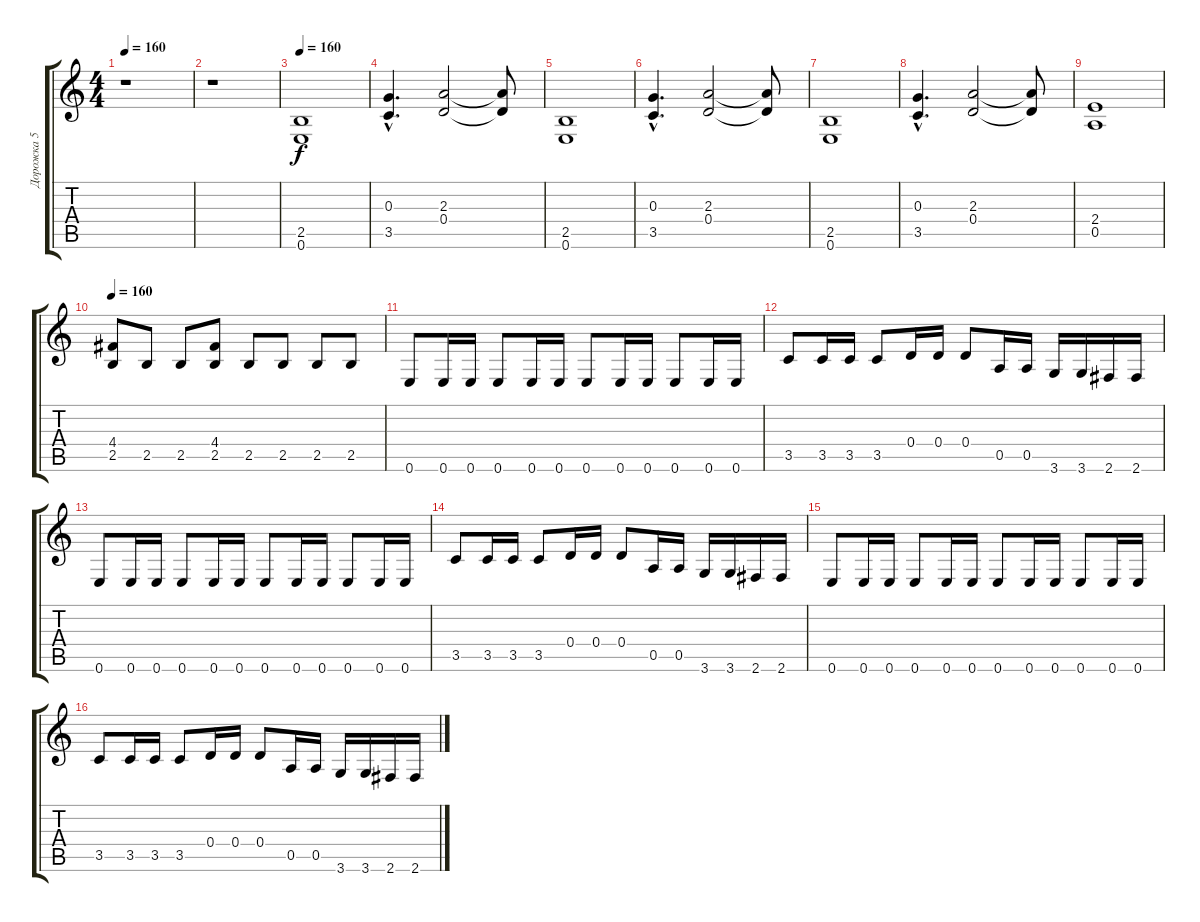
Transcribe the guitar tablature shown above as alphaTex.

\track ("Дорожка 5" "Дорожка 5") {instrument distortionguitar}
\staff {score tabs}
\tuning (E4 B3 G3 D3 A2 E2) {hide}
\ts (4 4)
\tempo 160
\clef g2
\ks c
r.1{dy f instrument distortionguitar} |
r.1 |
\tempo 160
(2.5 0.6).1 |
(0.3{hac} 3.5{hac}).4{d} (2.3 0.4).2 (2.3{t} 0.4{t}).8 |
(2.5 0.6).1 |
(0.3{hac} 3.5{hac}).4{d} (2.3 0.4).2 (2.3{t} 0.4{t}).8 |
(2.5 0.6).1 |
(0.3{hac} 3.5{hac}).4{d} (2.3 0.4).2 (2.3{t} 0.4{t}).8 |
(2.4 0.5).1 |
\tempo 160
(4.4 2.5).8 2.5.8 2.5.8 (4.4 2.5).8 2.5.8 2.5.8 2.5.8 2.5.8 |
0.6.8 0.6.16 0.6.16 0.6.8 0.6.16 0.6.16 0.6.8 0.6.16 0.6.16 0.6.8 0.6.16 0.6.16 |
3.5.8 3.5.16 3.5.16 3.5.8 0.4.16 0.4.16 0.4.8 0.5.16 0.5.16 3.6.16 3.6.16 2.6.16 2.6.16 |
0.6.8 0.6.16 0.6.16 0.6.8 0.6.16 0.6.16 0.6.8 0.6.16 0.6.16 0.6.8 0.6.16 0.6.16 |
3.5.8 3.5.16 3.5.16 3.5.8 0.4.16 0.4.16 0.4.8 0.5.16 0.5.16 3.6.16 3.6.16 2.6.16 2.6.16 |
0.6.8 0.6.16 0.6.16 0.6.8 0.6.16 0.6.16 0.6.8 0.6.16 0.6.16 0.6.8 0.6.16 0.6.16 |
3.5.8 3.5.16 3.5.16 3.5.8 0.4.16 0.4.16 0.4.8 0.5.16 0.5.16 3.6.16 3.6.16 2.6.16 2.6.16
